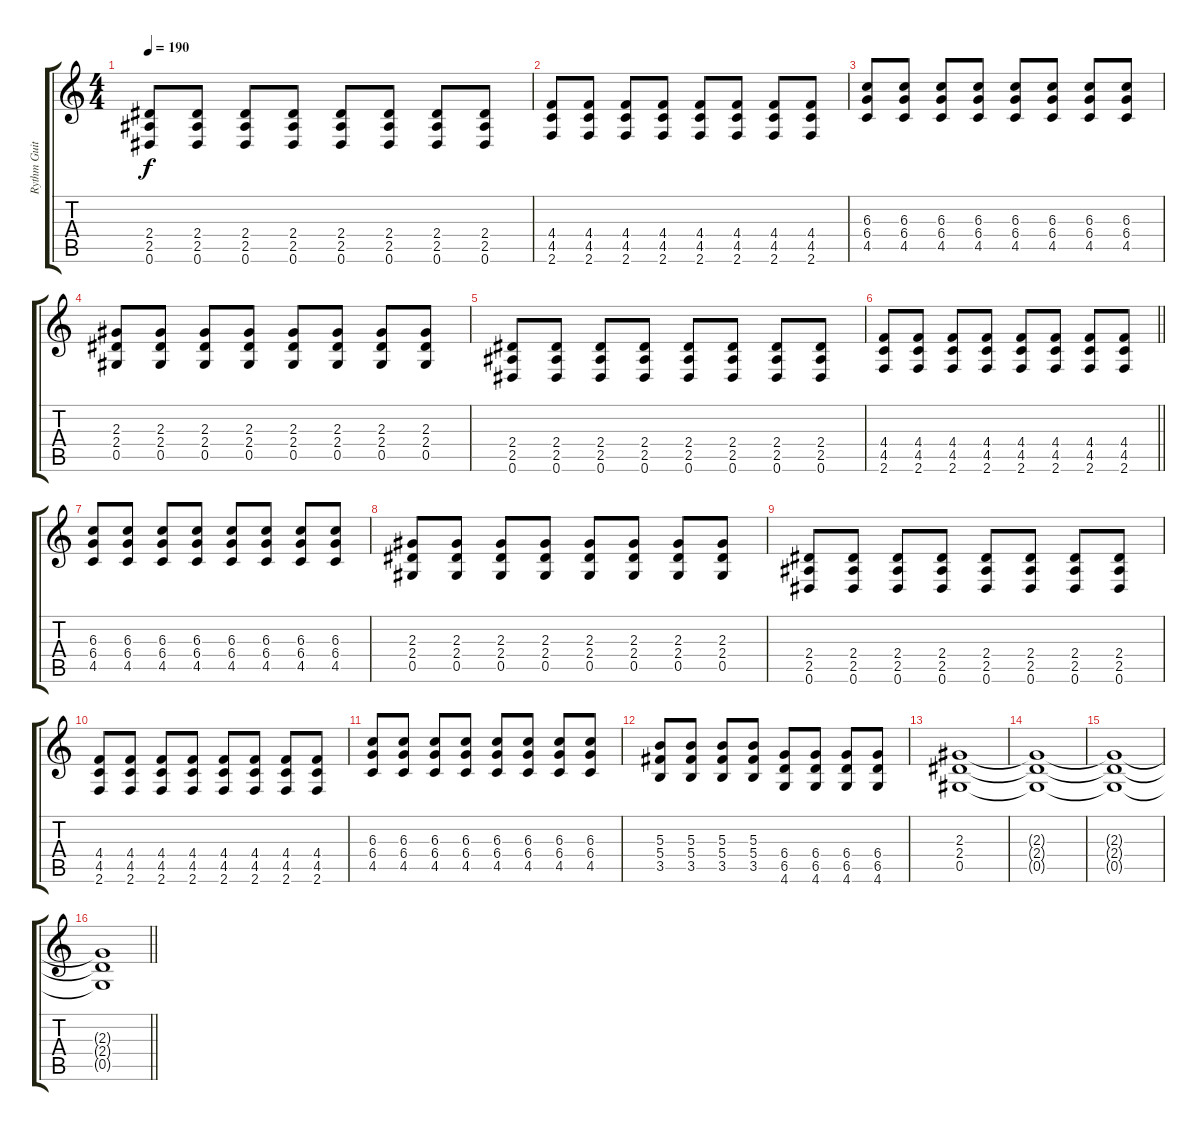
\track ("Rythm Guitar B" "Rythm Guit") {instrument overdrivenguitar}
\staff {score tabs}
\tuning (Eb4 Bb3 Gb3 Db3 Ab2 Eb2) {hide}
\ts (4 4)
\tempo 190
\clef g2
\ks c
(2.4 2.5 0.6).8{dy f} (2.4 2.5 0.6).8 (2.4 2.5 0.6).8 (2.4 2.5 0.6).8 (2.4 2.5 0.6).8 (2.4 2.5 0.6).8 (2.4 2.5 0.6).8 (2.4 2.5 0.6).8 |
(4.4 4.5 2.6).8 (4.4 4.5 2.6).8 (4.4 4.5 2.6).8 (4.4 4.5 2.6).8 (4.4 4.5 2.6).8 (4.4 4.5 2.6).8 (4.4 4.5 2.6).8 (4.4 4.5 2.6).8 |
(6.3 6.4 4.5).8 (6.3 6.4 4.5).8 (6.3 6.4 4.5).8 (6.3 6.4 4.5).8 (6.3 6.4 4.5).8 (6.3 6.4 4.5).8 (6.3 6.4 4.5).8 (6.3 6.4 4.5).8 |
(2.3 2.4 0.5).8 (2.3 2.4 0.5).8 (2.3 2.4 0.5).8 (2.3 2.4 0.5).8 (2.3 2.4 0.5).8 (2.3 2.4 0.5).8 (2.3 2.4 0.5).8 (2.3 2.4 0.5).8 |
(2.4 2.5 0.6).8 (2.4 2.5 0.6).8 (2.4 2.5 0.6).8 (2.4 2.5 0.6).8 (2.4 2.5 0.6).8 (2.4 2.5 0.6).8 (2.4 2.5 0.6).8 (2.4 2.5 0.6).8 |
\barLineRight lightlight
(4.4 4.5 2.6).8 (4.4 4.5 2.6).8 (4.4 4.5 2.6).8 (4.4 4.5 2.6).8 (4.4 4.5 2.6).8 (4.4 4.5 2.6).8 (4.4 4.5 2.6).8 (4.4 4.5 2.6).8 |
(6.3 6.4 4.5).8 (6.3 6.4 4.5).8 (6.3 6.4 4.5).8 (6.3 6.4 4.5).8 (6.3 6.4 4.5).8 (6.3 6.4 4.5).8 (6.3 6.4 4.5).8 (6.3 6.4 4.5).8 |
(2.3 2.4 0.5).8 (2.3 2.4 0.5).8 (2.3 2.4 0.5).8 (2.3 2.4 0.5).8 (2.3 2.4 0.5).8 (2.3 2.4 0.5).8 (2.3 2.4 0.5).8 (2.3 2.4 0.5).8 |
(2.4 2.5 0.6).8 (2.4 2.5 0.6).8 (2.4 2.5 0.6).8 (2.4 2.5 0.6).8 (2.4 2.5 0.6).8 (2.4 2.5 0.6).8 (2.4 2.5 0.6).8 (2.4 2.5 0.6).8 |
(4.4 4.5 2.6).8 (4.4 4.5 2.6).8 (4.4 4.5 2.6).8 (4.4 4.5 2.6).8 (4.4 4.5 2.6).8 (4.4 4.5 2.6).8 (4.4 4.5 2.6).8 (4.4 4.5 2.6).8 |
(6.3 6.4 4.5).8 (6.3 6.4 4.5).8 (6.3 6.4 4.5).8 (6.3 6.4 4.5).8 (6.3 6.4 4.5).8 (6.3 6.4 4.5).8 (6.3 6.4 4.5).8 (6.3 6.4 4.5).8 |
(5.3 5.4 3.5).8 (5.3 5.4 3.5).8 (5.3 5.4 3.5).8 (5.3 5.4 3.5).8 (6.4 6.5 4.6).8 (6.4 6.5 4.6).8 (6.4 6.5 4.6).8 (6.4 6.5 4.6).8 |
(2.3 2.4 0.5).1 |
(2.3{t} 2.4{t} 0.5{t}).1{volume 0} |
(2.3{t} 2.4{t} 0.5{t}).1 |
\barLineRight lightlight
(2.3{t} 2.4{t} 0.5{t}).1
